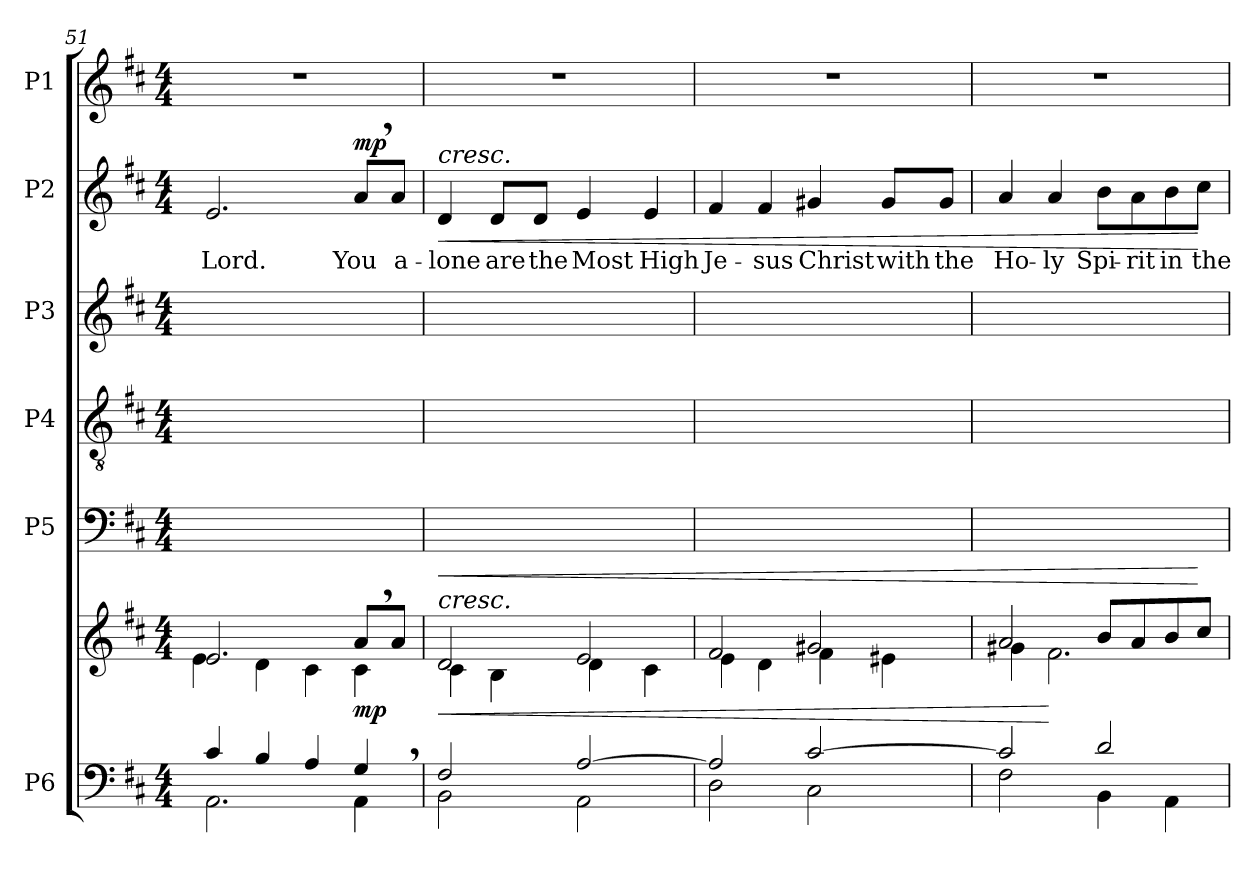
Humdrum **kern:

**kern	**kern	**dynam	**kern	**text	**dynam	**kern	**kern	**kern	**text	**dynam	**kern
*part6	*part6	*part6	*part5	*part5	*part5	*part4	*part3	*part2	*part2	*part2	*part1
*staff7	*staff6	*staff6/7	*staff5	*staff5	*staff5	*staff4	*staff3	*staff2	*staff2	*staff2	*staff1
*I"P6	*	*	*I"P5	*	*	*I"P4	*I"P3	*I"P2	*	*	*I"P1
*clefF4	*clefG2	*	*clefF4	*	*	*clefGv2	*clefG2	*clefG2	*	*	*clefG2
*	*	*	*	*	*	*ITrd7c12	*	*	*	*	*
*k[f#c#]	*k[f#c#]	*	*k[f#c#]	*	*	*k[f#c#]	*k[f#c#]	*k[f#c#]	*	*	*k[f#c#]
*D:	*D:	*	*D:	*	*	*D:	*D:	*D:	*	*	*D:
*M4/4	*M4/4	*	*M4/4	*	*	*M4/4	*M4/4	*M4/4	*	*	*M4/4
=51	=51	=51	=51	=51	=51	=51	=51	=51	=51	=51	=51
*^	*^	*	*	*	*	*	*	*	*	*	*
!	!	!	!	!	!	!LO:LY:b:color=#000000	!	!	!	!	!	!	!
!	!	!	!	!	!	!	!	!	!	!	!LO:LY:b:color=#000000	!	!
4c#i/	2.AAi\	2.ei/	4ei\	.	2.Ei\yy	Lord.	.	1ryy	1ryy	2.ei/	Lord.	.	1r
4Bi/	.	.	4di\	.	.	.	.	.	.	.	.	.	.
4Ai/	.	.	4c#i\	.	.	.	.	.	.	.	.	.	.
!	!	!	!	!	!	!LO:LY:b:color=#000000	!	!	!	!	!	!	!
!	!	!	!	!	!	!	!	!	!	!	!LO:LY:b:color=#000000	!	!
4G,i/	4AAi\	8a,i/L	4c#i\	mp	8A,i\Lyy	You	.	.	.	8a,i/L	You	mp	.
!	!	!	!	!	!	!LO:LY:b:color=#000000	!	!	!	!	!	!	!
!	!	!	!	!	!	!	!	!	!	!	!LO:LY:b:color=#000000	!	!
.	.	8ai/J	.	.	8Ai\Jyy	a-	.	.	.	8ai/J	a-	.	.
=52	=52	=52	=52	=52	=52	=52	=52	=52	=52	=52	=52	=52	=52
!	!	!	!	!LO:HP:b	!	!	!	!	!	!	!	!	!
!	!	!	!	!	!	!LO:LY:b:color=#000000	!LO:HP:b	!	!	!	!	!	!
!	!	!	!	!	!	!	!	!	!	!LO:TX:a:i:t=cresc.	!	!	!
!	!	!LO:TX:a:i:t=cresc.	!	!	!	!	!	!	!	!	!	!	!
!	!	!	!	!	!	!	!	!	!	!	!LO:LY:b:color=#000000	!LO:HP:b	!
2F#i/	2BBi\	2di/	4c#i\	<	4Di\yy	-lone	<	1ryy	1ryy	4di/	-lone	<	1r
!	!	!	!	!	!	!LO:LY:b:color=#000000	!	!	!	!	!	!	!
!	!	!	!	!	!	!	!	!	!	!	!LO:LY:b:color=#000000	!	!
.	.	.	4Bi\	.	8Di\Lyy	are	.	.	.	8di/L	are	.	.
!	!	!	!	!	!	!LO:LY:b:color=#000000	!	!	!	!	!	!	!
!	!	!	!	!	!	!	!	!	!	!	!LO:LY:b:color=#000000	!	!
.	.	.	.	.	8Di\Jyy	the	.	.	.	8di/J	the	.	.
!	!	!	!	!	!	!LO:LY:b:color=#000000	!	!	!	!	!	!	!
!	!	!	!	!	!	!	!	!	!	!	!LO:LY:b:color=#000000	!	!
[>2Ai/	2AAi\	2ei/	4di\	.	4Ei\yy	Most	.	.	.	4ei/	Most	.	.
!	!	!	!	!	!	!LO:LY:b:color=#000000	!	!	!	!	!	!	!
!	!	!	!	!	!	!	!	!	!	!	!LO:LY:b:color=#000000	!	!
.	.	.	4c#i\	.	4Ei\yy	High	.	.	.	4ei/	High	.	.
!!LO:LB:g=z
=53	=53	=53	=53	=53	=53	=53	=53	=53	=53	=53	=53	=53	=53
!	!	!	!	!	!	!LO:LY:b:color=#000000	!	!	!	!	!	!	!
!	!	!	!	!	!	!	!	!	!	!	!LO:LY:b:color=#000000	!	!
2Ai/]	2Di\	2f#i/	4ei\	.	4F#i\yy	Je-	.	1ryy	1ryy	4f#i/	Je-	.	1r
!	!	!	!	!	!	!LO:LY:b:color=#000000	!	!	!	!	!	!	!
!	!	!	!	!	!	!	!	!	!	!	!LO:LY:b:color=#000000	!	!
.	.	.	4di\	.	4F#i\yy	-sus	.	.	.	4f#i/	-sus	.	.
!	!	!	!	!	!	!LO:LY:b:color=#000000	!	!	!	!	!	!	!
!	!	!	!	!	!	!	!	!	!	!	!LO:LY:b:color=#000000	!	!
[>2c#i/	2C#i\	2g#Xi/	4f#i\	.	4G#Xi\yy	Christ	.	.	.	4g#Xi/	Christ	.	.
!	!	!	!	!	!	!LO:LY:b:color=#000000	!	!	!	!	!	!	!
!	!	!	!	!	!	!	!	!	!	!	!LO:LY:b:color=#000000	!	!
.	.	.	4e#Xi\	.	8G#i\Lyy	with	.	.	.	8g#i/L	with	.	.
!	!	!	!	!	!	!LO:LY:b:color=#000000	!	!	!	!	!	!	!
!	!	!	!	!	!	!	!	!	!	!	!LO:LY:b:color=#000000	!	!
.	.	.	.	.	8G#i\Jyy	the	.	.	.	8g#i/J	the	.	.
=54	=54	=54	=54	=54	=54	=54	=54	=54	=54	=54	=54	=54	=54
!	!	!	!	!	!	!LO:LY:b:color=#000000	!	!	!	!	!	!	!
!	!	!	!	!	!	!	!	!	!	!	!LO:LY:b:color=#000000	!	!
2c#i/]	2F#i\	2ai/	4g#Xi\	.	4Ai\yy	Ho-	.	1ryy	1ryy	4ai/	Ho-	.	1r
!	!	!	!	!	!	!LO:LY:b:color=#000000	!	!	!	!	!	!	!
!	!	!	!	!	!	!	!	!	!	!	!LO:LY:b:color=#000000	!	!
.	.	.	2.f#i\	[	4Ai\yy	-ly	.	.	.	4ai/	-ly	.	.
!	!	!	!	!	!	!LO:LY:b:color=#000000	!	!	!	!	!	!	!
!	!	!	!	!	!	!	!	!	!	!	!LO:LY:b:color=#000000	!	!
2di/	4BBi\	8bi/L	.	.	8Bi\Lyy	Spi-	.	.	.	8bi\L	Spi-	.	.
!	!	!	!	!	!	!LO:LY:b:color=#000000	!	!	!	!	!	!	!
!	!	!	!	!	!	!	!	!	!	!	!LO:LY:b:color=#000000	!	!
.	.	8ai/	.	.	8Ai\yy	-rit	.	.	.	8ai\	-rit	.	.
!	!	!	!	!	!	!LO:LY:b:color=#000000	!	!	!	!	!	!	!
!	!	!	!	!	!	!	!	!	!	!	!LO:LY:b:color=#000000	!	!
.	4AAi\	8bi/	.	.	8Bi\yy	in	.	.	.	8bi\	in	.	.
!	!	!	!	!	!	!LO:LY:b:color=#000000	!	!	!	!	!	!	!
!	!	!	!	!	!	!	!	!	!	!	!LO:LY:b:color=#000000	!	!
.	.	8cc#i/J	.	.	8c#i\Jyy	the	[	.	.	8cc#i\J	the	[	.
*v	*v	*	*	*	*	*	*	*	*	*	*	*	*
*	*v	*v	*	*	*	*	*	*	*	*	*	*
=	=	=	=	=	=	=	=	=	=	=	=
*-	*-	*-	*-	*-	*-	*-	*-	*-	*-	*-	*-
